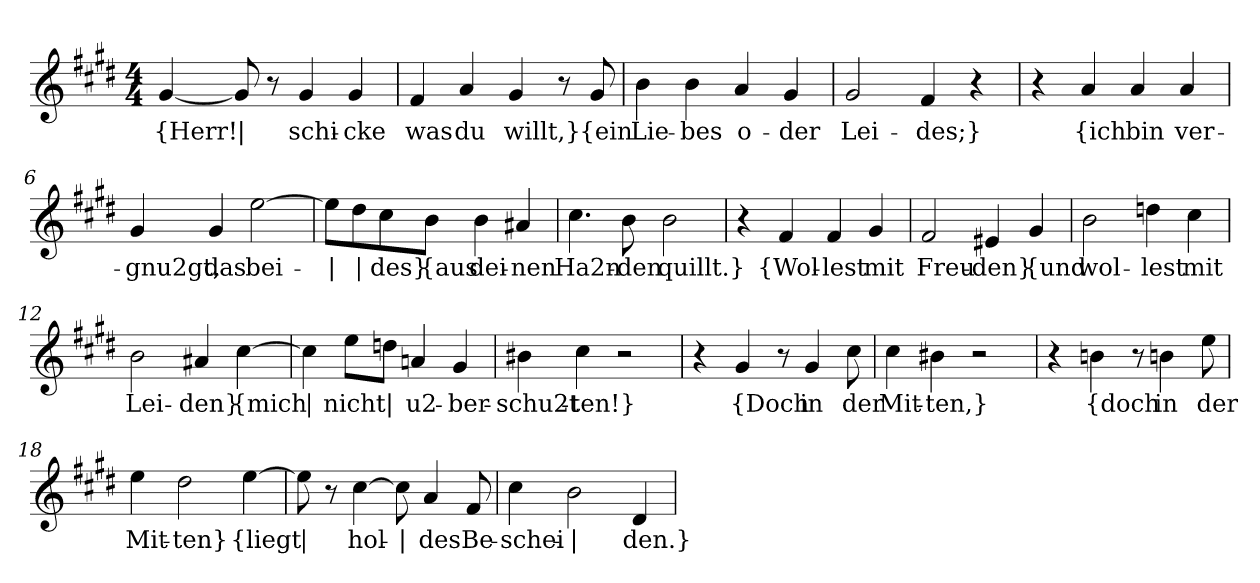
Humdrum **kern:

**kern	**text
*part1	*part1
*staff1	*staff1
*clefG2	*
*k[f#c#g#d#]	*
*M4/4	*
=1	=1
!	!LO:LY:b
[4g#/	{Herr!
!	!LO:LY:b
8g#/]	|
8r	.
!	!LO:LY:b
4g#/	schi-
!	!LO:LY:b
4g#/	-cke
=2	=2
!	!LO:LY:b
4f#/	was
!	!LO:LY:b
4a/	du
!	!LO:LY:b
4g#/	willt,}
8r	.
!	!LO:LY:b
8g#/	{ein
=3	=3
!	!LO:LY:b
4b\	Lie-
!	!LO:LY:b
4b\	-bes
!	!LO:LY:b
4a/	o-
!	!LO:LY:b
4g#/	-der
=4	=4
!	!LO:LY:b
2g#/	Lei-
!	!LO:LY:b
4f#/	-des;}
4r	.
=5	=5
4r	.
!	!LO:LY:b
4a/	{ich
!	!LO:LY:b
4a/	bin
!	!LO:LY:b
4a/	ver-
!!LO:LB:g=z
=6	=6
!	!LO:LY:b
4g#/	-gnu2gt,
!	!LO:LY:b
4g#/	das
!	!LO:LY:b
[2ee\	bei-
=7	=7
!	!LO:LY:b
8ee\L]	|
!	!LO:LY:b
8dd#\	|
!	!LO:LY:b
8cc#\	-des}
!	!LO:LY:b
8b\J	{aus
!	!LO:LY:b
4b\	dei-
!	!LO:LY:b
4a#X/	-nen
=8	=8
!	!LO:LY:b
4.cc#\	Ha2n-
!	!LO:LY:b
8b\	-den
!	!LO:LY:b
2b\	quillt.}
=9	=9
4r	.
!	!LO:LY:b
4f#/	{Wol-
!	!LO:LY:b
4f#/	-lest
!	!LO:LY:b
4g#/	mit
=10	=10
!	!LO:LY:b
2f#/	Freu-
!	!LO:LY:b
4e#X/	-den}
!	!LO:LY:b
4g#/	{und
!!LO:LB:g=z
=11	=11
!	!LO:LY:b
2b\	wol-
!	!LO:LY:b
4ddn\	-lest
!	!LO:LY:b
4cc#\	mit
=12	=12
!	!LO:LY:b
2b\	Lei-
!	!LO:LY:b
4a#X/	-den}
!	!LO:LY:b
[4cc#\	{mich
=13	=13
!	!LO:LY:b
4cc#\]	|
!	!LO:LY:b
8ee\L	nicht
!	!LO:LY:b
8ddn\J	|
!	!LO:LY:b
4an/	u2-
!	!LO:LY:b
4g#/	-ber-
=14	=14
!	!LO:LY:b
4b#X\	-schu2t-
!	!LO:LY:b
4cc#\	-ten!}
2r	.
=15	=15
4r	.
!	!LO:LY:b
4g#/	{Doch
8r	.
!	!LO:LY:b
4g#/	in
!	!LO:LY:b
8cc#\	der
=16	=16
!	!LO:LY:b
4cc#\	Mit-
!	!LO:LY:b
4b#X\	-ten,}
2r	.
!!LO:LB:g=z
=17	=17
4r	.
!	!LO:LY:b
4bn\	{doch
8r	.
!	!LO:LY:b
4bn\	in
!	!LO:LY:b
8ee\	der
=18	=18
!	!LO:LY:b
4ee\	Mit-
!	!LO:LY:b
2dd#\	-ten}
!	!LO:LY:b
[4ee\	{liegt
=19	=19
!	!LO:LY:b
8ee\]	|
8r	.
!	!LO:LY:b
[4cc#\	hol-
!	!LO:LY:b
8cc#\]	|
!	!LO:LY:b
4a/	-des
!	!LO:LY:b
8f#/	Be-
=20	=20
!	!LO:LY:b
4cc#\	-schei-
!	!LO:LY:b
2b\	|
!	!LO:LY:b
4d#/	-den.}
=	=
*-	*-
